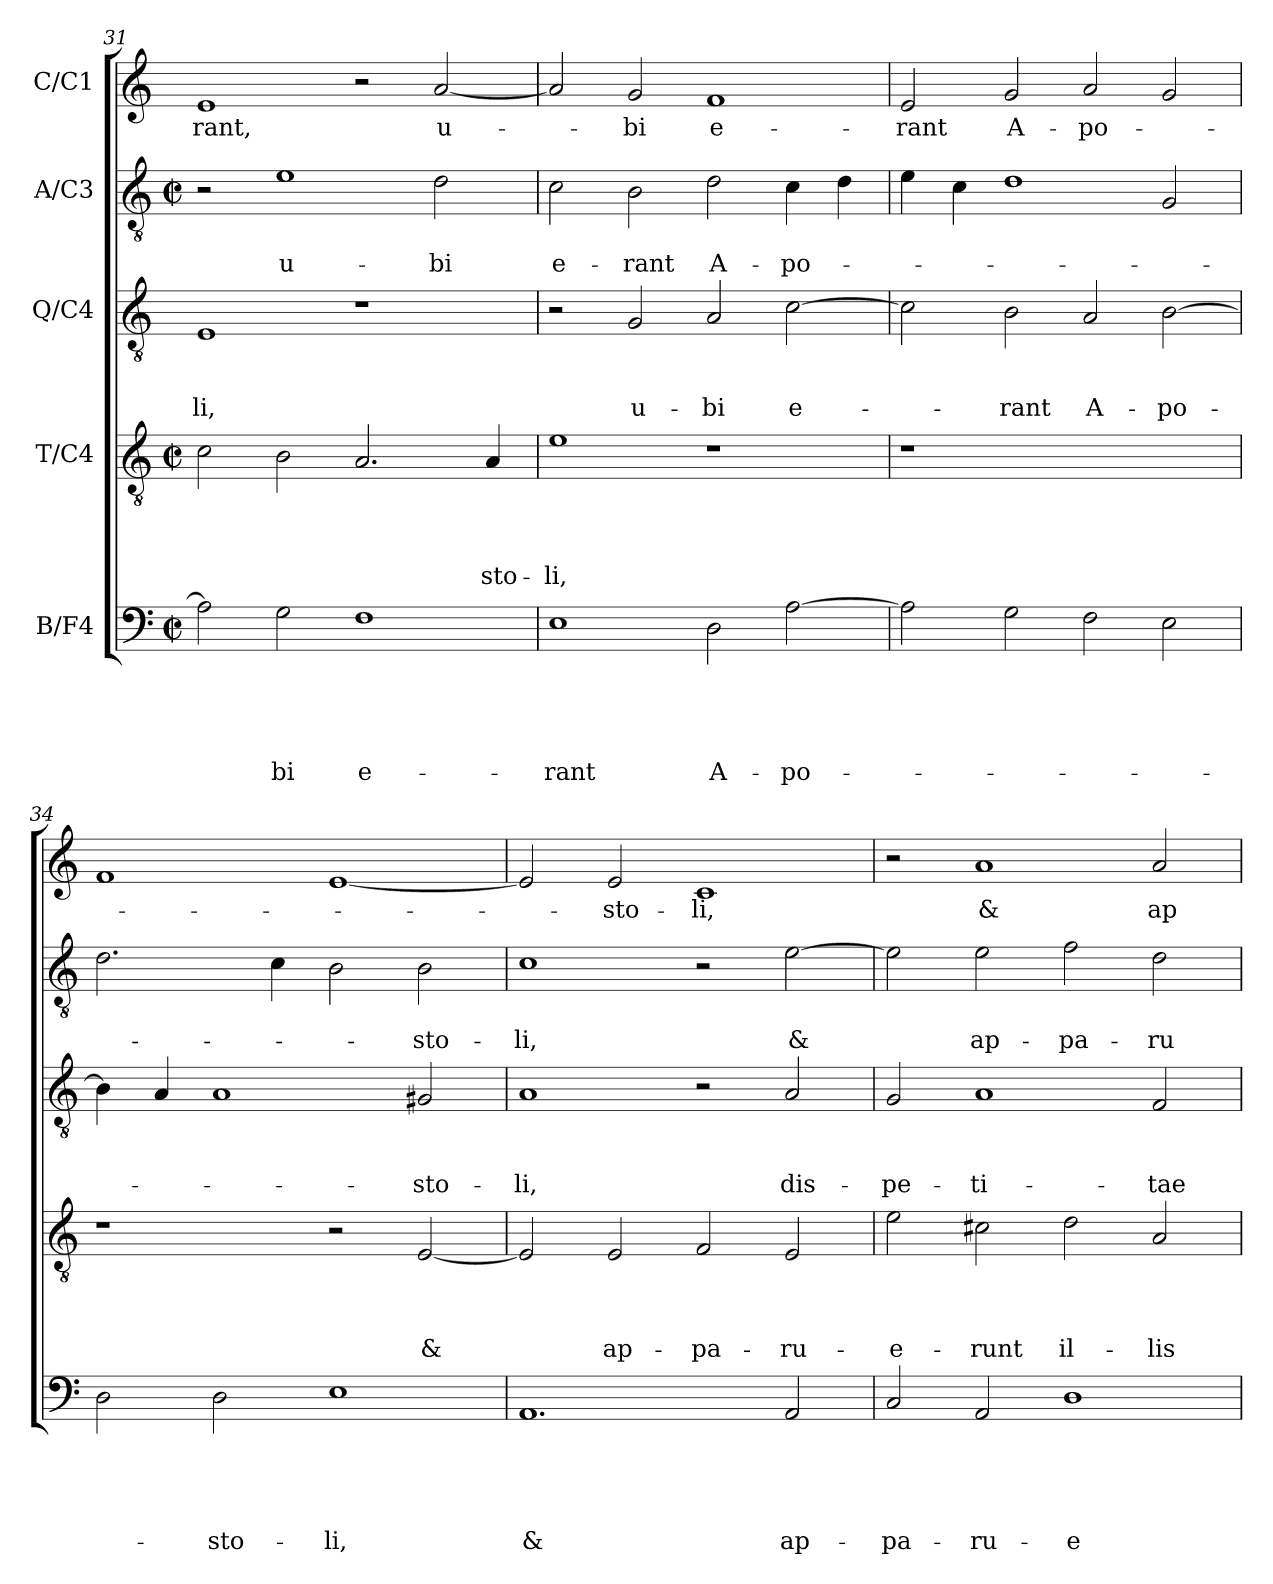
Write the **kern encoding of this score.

**kern	**text	**text	**text	**text	**text	**kern	**text	**text	**text	**text	**kern	**text	**text	**text	**kern	**text	**text	**kern	**text
*part5	*part5	*part5	*part5	*part5	*part5	*part4	*part4	*part4	*part4	*part4	*part3	*part3	*part3	*part3	*part2	*part2	*part2	*part1	*part1
*staff5	*staff5	*staff5	*staff5	*staff5	*staff5	*staff4	*staff4	*staff4	*staff4	*staff4	*staff3	*staff3	*staff3	*staff3	*staff2	*staff2	*staff2	*staff1	*staff1
*I"B/F4	*	*	*	*	*	*I"T/C4	*	*	*	*	*I"Q/C4	*	*	*	*I"A/C3	*	*	*I"C/C1	*
*clefF4	*	*	*	*	*	*clefGv2	*	*	*	*	*clefGv2	*	*	*	*clefGv2	*	*	*clefG2	*
*k[]	*	*	*	*	*	*k[]	*	*	*	*	*k[]	*	*	*	*k[]	*	*	*k[]	*
*C:	*	*	*	*	*	*C:	*	*	*	*	*C:	*	*	*	*C:	*	*	*C:	*
*M2/2	*	*	*	*	*	*M2/2	*	*	*	*	*	*	*	*	*M2/2	*	*	*	*
*met(c|)	*	*	*	*	*	*met(c|)	*	*	*	*	*	*	*	*	*met(c|)	*	*	*	*
=31	=31	=31	=31	=31	=31	=31	=31	=31	=31	=31	=31	=31	=31	=31	=31	=31	=31	=31	=31
!	!	!	!	!	!	!	!	!	!	!	!	!	!	!LO:LY:b	!	!	!	!	!LO:LY:b
2A\]	.	.	.	.	.	2c\	.	.	.	.	1E	.	.	-li,	2r	.	.	1e	-rant,
!	!	!	!	!	!LO:LY:b	!	!	!	!	!	!	!	!	!	!	!	!LO:LY:b	!	!
2G\	.	.	.	.	-bi	2B\	.	.	.	.	.	.	.	.	1e	.	u-	.	.
!	!	!	!	!	!LO:LY:b	!	!	!	!	!	!	!	!	!	!	!	!	!	!
1F	.	.	.	.	e-	2.A/	.	.	.	.	1r	.	.	.	.	.	.	2r	.
!	!	!	!	!	!	!	!	!	!	!	!	!	!	!	!	!	!LO:LY:b	!	!LO:LY:b
.	.	.	.	.	.	.	.	.	.	.	.	.	.	.	2d\	.	-bi	[2a/	u-
!	!	!	!	!	!	!	!	!	!	!LO:LY:b	!	!	!	!	!	!	!	!	!
.	.	.	.	.	.	4A/	.	.	.	-sto-	.	.	.	.	.	.	.	.	.
=32	=32	=32	=32	=32	=32	=32	=32	=32	=32	=32	=32	=32	=32	=32	=32	=32	=32	=32	=32
!	!	!	!	!	!LO:LY:b	!	!	!	!	!LO:LY:b	!	!	!	!	!	!	!LO:LY:b	!	!
1E	.	.	.	.	-rant	1e	.	.	.	-li,	2r	.	.	.	2c\	.	e-	2a/]	.
!	!	!	!	!	!	!	!	!	!	!	!	!	!	!LO:LY:b	!	!	!LO:LY:b	!	!LO:LY:b
.	.	.	.	.	.	.	.	.	.	.	2G/	.	.	u-	2B\	.	-rant	2g/	-bi
!	!	!	!	!	!LO:LY:b	!	!	!	!	!	!	!	!	!LO:LY:b	!	!	!LO:LY:b	!	!LO:LY:b
2D\	.	.	.	.	A-	1r	.	.	.	.	2A/	.	.	-bi	2d\	.	A-	1f	e-
!	!	!	!	!	!LO:LY:b	!	!	!	!	!	!	!	!	!LO:LY:b	!	!	!LO:LY:b	!	!
[2A\	.	.	.	.	-po-	.	.	.	.	.	[2c\	.	.	e-	4c\	.	-po-	.	.
.	.	.	.	.	.	.	.	.	.	.	.	.	.	.	4d\	.	.	.	.
=33	=33	=33	=33	=33	=33	=33	=33	=33	=33	=33	=33	=33	=33	=33	=33	=33	=33	=33	=33
!	!	!	!	!	!	!	!	!	!	!	!	!	!	!	!	!	!	!	!LO:LY:b
2A\]	.	.	.	.	.	1r	.	.	.	.	2c\]	.	.	.	4e\	.	.	2e/	-rant
.	.	.	.	.	.	.	.	.	.	.	.	.	.	.	4c\	.	.	.	.
!	!	!	!	!	!	!	!	!	!	!	!	!	!	!LO:LY:b	!	!	!	!	!LO:LY:b
2G\	.	.	.	.	.	.	.	.	.	.	2B\	.	.	-rant	1d	.	.	2g/	A-
!	!	!	!	!	!	!	!	!	!	!	!	!	!	!LO:LY:b	!	!	!	!	!LO:LY:b
2F\	.	.	.	.	.	1ryy	.	.	.	.	2A/	.	.	A-	.	.	.	2a/	-po-
!	!	!	!	!	!	!	!	!	!	!	!	!	!	!LO:LY:b	!	!	!	!	!
2E\	.	.	.	.	.	.	.	.	.	.	[2B\	.	.	-po-	2G/	.	.	2g/	.
=34	=34	=34	=34	=34	=34	=34	=34	=34	=34	=34	=34	=34	=34	=34	=34	=34	=34	=34	=34
2D\	.	.	.	.	.	1r	.	.	.	.	4B\]	.	.	.	2.d\	.	.	1f	.
.	.	.	.	.	.	.	.	.	.	.	4A/	.	.	.	.	.	.	.	.
!	!	!	!	!	!LO:LY:b	!	!	!	!	!	!	!	!	!	!	!	!	!	!
2D\	.	.	.	.	-sto-	.	.	.	.	.	1A	.	.	.	.	.	.	.	.
.	.	.	.	.	.	.	.	.	.	.	.	.	.	.	4c\	.	.	.	.
!	!	!	!	!	!LO:LY:b	!	!	!	!	!	!	!	!	!	!	!	!	!	!
1E	.	.	.	.	-li,	2r	.	.	.	.	.	.	.	.	2B\	.	.	[1e	.
!	!	!	!	!	!	!	!	!	!	!LO:LY:b	!	!	!	!LO:LY:b	!	!	!LO:LY:b	!	!
.	.	.	.	.	.	[2E/	.	.	.	&	2G#X/	.	.	-sto-	2B\	.	-sto-	.	.
!!LO:LB:g=z
=35	=35	=35	=35	=35	=35	=35	=35	=35	=35	=35	=35	=35	=35	=35	=35	=35	=35	=35	=35
!	!	!	!	!	!LO:LY:b	!	!	!	!	!	!	!	!	!LO:LY:b	!	!	!LO:LY:b	!	!
1.AA	.	.	.	.	&	2E/]	.	.	.	.	1A	.	.	-li,	1c	.	-li,	2e/]	.
!	!	!	!	!	!	!	!	!	!	!LO:LY:b	!	!	!	!	!	!	!	!	!LO:LY:b
.	.	.	.	.	.	2E/	.	.	.	ap-	.	.	.	.	.	.	.	2e/	-sto-
!	!	!	!	!	!	!	!	!	!	!LO:LY:b	!	!	!	!	!	!	!	!	!LO:LY:b
.	.	.	.	.	.	2F/	.	.	.	-pa-	2r	.	.	.	2r	.	.	1c	-li,
!	!	!	!	!	!LO:LY:b	!	!	!	!	!LO:LY:b	!	!	!	!LO:LY:b	!	!	!LO:LY:b	!	!
2AA/	.	.	.	.	ap-	2E/	.	.	.	-ru-	2A/	.	.	dis-	[2e\	.	&	.	.
=36	=36	=36	=36	=36	=36	=36	=36	=36	=36	=36	=36	=36	=36	=36	=36	=36	=36	=36	=36
!	!	!	!	!	!LO:LY:b	!	!	!	!	!LO:LY:b	!	!	!	!LO:LY:b	!	!	!	!	!
2C/	.	.	.	.	-pa-	2e\	.	.	.	-e-	2G/	.	.	-pe-	2e\]	.	.	2r	.
!	!	!	!	!	!LO:LY:b	!	!	!	!	!LO:LY:b	!	!	!	!LO:LY:b	!	!	!LO:LY:b	!	!LO:LY:b
2AA/	.	.	.	.	-ru-	2c#X\	.	.	.	-runt	1A	.	.	-ti-	2e\	.	ap-	1a	&
!	!	!	!	!	!LO:LY:b	!	!	!	!	!LO:LY:b	!	!	!	!	!	!	!LO:LY:b	!	!
1D	.	.	.	.	-e-	2d\	.	.	.	il-	.	.	.	.	2f\	.	-pa-	.	.
!	!	!	!	!	!	!	!	!	!	!LO:LY:b	!	!	!	!LO:LY:b	!	!	!LO:LY:b	!	!LO:LY:b
.	.	.	.	.	.	2A/	.	.	.	-lis	2F/	.	.	-tae	2d\	.	-ru-	2a/	ap-
=	=	=	=	=	=	=	=	=	=	=	=	=	=	=	=	=	=	=	=
*-	*-	*-	*-	*-	*-	*-	*-	*-	*-	*-	*-	*-	*-	*-	*-	*-	*-	*-	*-
